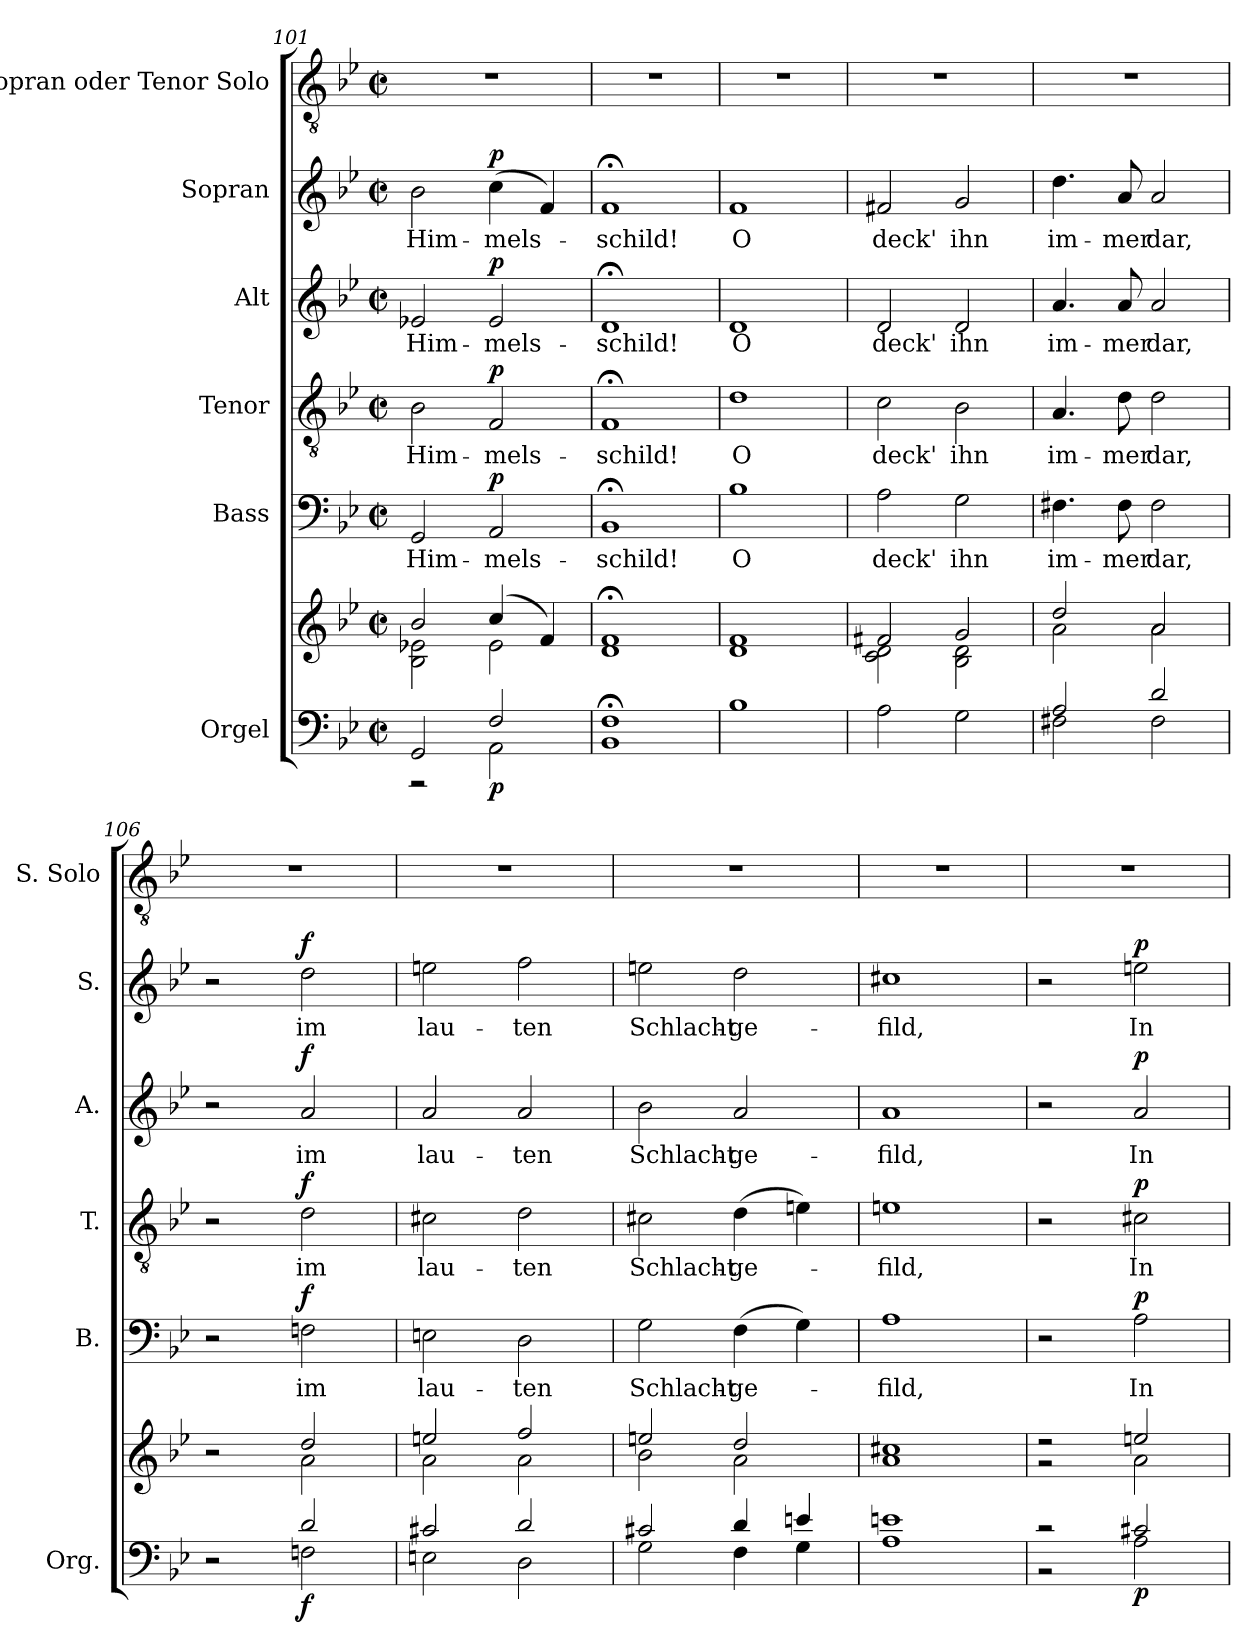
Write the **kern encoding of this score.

**kern	**kern	**dynam	**kern	**text	**dynam	**kern	**text	**dynam	**kern	**text	**dynam	**kern	**text	**dynam	**kern
*part6	*part6	*part6	*part5	*part5	*part5	*part4	*part4	*part4	*part3	*part3	*part3	*part2	*part2	*part2	*part1
*staff7	*staff6	*staff6/7	*staff5	*staff5	*staff5	*staff4	*staff4	*staff4	*staff3	*staff3	*staff3	*staff2	*staff2	*staff2	*staff1
*I"Orgel	*	*	*I"Bass	*	*	*I"Tenor	*	*	*I"Alt	*	*	*I"Sopran	*	*	*I"Sopran oder  Tenor Solo
*I'Org.	*	*	*I'B.	*	*	*I'T.	*	*	*I'A.	*	*	*I'S.	*	*	*I'S. Solo
*clefF4	*clefG2	*	*clefF4	*	*	*clefGv2	*	*	*clefG2	*	*	*clefG2	*	*	*clefGv2
*	*	*	*	*	*	*ITrd7c12	*	*	*	*	*	*	*	*	*
*k[b-e-]	*k[b-e-]	*	*k[b-e-]	*	*	*k[b-e-]	*	*	*k[b-e-]	*	*	*k[b-e-]	*	*	*k[b-e-]
*B-:	*B-:	*	*B-:	*	*	*B-:	*	*	*B-:	*	*	*B-:	*	*	*B-:
*M2/2	*M2/2	*	*M2/2	*	*	*M2/2	*	*	*M2/2	*	*	*M2/2	*	*	*M2/2
*met(c|)	*met(c|)	*	*met(c|)	*	*	*met(c|)	*	*	*met(c|)	*	*	*met(c|)	*	*	*met(c|)
=101	=101	=101	=101	=101	=101	=101	=101	=101	=101	=101	=101	=101	=101	=101	=101
*^	*^	*	*	*	*	*	*	*	*	*	*	*	*	*	*
!	!	!	!	!	!	!LO:LY:b	!	!	!LO:LY:b	!	!	!LO:LY:b	!	!	!LO:LY:b	!	!
2GG/	2r	2b-/	2B-\ 2e-X\	.	2GG/	Him-	.	2BB-\	Him-	.	2e-X/	Him-	.	2b-\	Him-	.	1r
!	!	!	!	!LO:DY:b=2	!	!LO:LY:b	!LO:DY:b	!	!LO:LY:b	!LO:DY:b	!	!LO:LY:b	!LO:DY:b	!	!LO:LY:b	!LO:DY:b	!
2F/	2AA\	(>4cc/	2e-\	p	2AA/	-mels-	p	2FF/	-mels-	p	2e-/	-mels-	p	(>4cc\	-mels-	p	.
.	.	4f/)	.	.	.	.	.	.	.	.	.	.	.	4f/)	.	.	.
=102	=102	=102	=102	=102	=102	=102	=102	=102	=102	=102	=102	=102	=102	=102	=102	=102	=102
!	!	!	!	!	!	!LO:LY:b	!	!	!LO:LY:b	!	!	!LO:LY:b	!	!	!LO:LY:b	!	!
1F;<	1BB-	1f;<	1d	.	1BB-;<	-schild!	.	1FF;<	-schild!	.	1d;<	-schild!	.	1f;<	-schild!	.	1r
=103	=103	=103	=103	=103	=103	=103	=103	=103	=103	=103	=103	=103	=103	=103	=103	=103	=103
!	!	!	!	!	!	!LO:LY:b	!	!	!LO:LY:b	!	!	!LO:LY:b	!	!	!LO:LY:b	!	!
*v	*v	*	*	*	*	*	*	*	*	*	*	*	*	*	*	*	*
1B-	1f	1d	.	1B-	O	.	1D	O	.	1d	O	.	1f	O	.	1r
=104	=104	=104	=104	=104	=104	=104	=104	=104	=104	=104	=104	=104	=104	=104	=104	=104
!	!	!	!	!	!LO:LY:b	!	!	!LO:LY:b	!	!	!LO:LY:b	!	!	!LO:LY:b	!	!
2A\	2f#X/	2c\ 2d\	.	2A\	deck'	.	2C\	deck'	.	2d/	deck'	.	2f#X/	deck'	.	1r
!	!	!	!	!	!LO:LY:b	!	!	!LO:LY:b	!	!	!LO:LY:b	!	!	!LO:LY:b	!	!
2G\	2g/	2B-\ 2d\	.	2G\	ihn	.	2BB-\	ihn	.	2d/	ihn	.	2g/	ihn	.	.
!!LO:PB:g=z
=105	=105	=105	=105	=105	=105	=105	=105	=105	=105	=105	=105	=105	=105	=105	=105	=105
*^	*	*	*	*	*	*	*	*	*	*	*	*	*	*	*	*
!	!	!	!	!	!	!LO:LY:b	!	!	!LO:LY:b	!	!	!LO:LY:b	!	!	!LO:LY:b	!	!
2A/	2F#X\	2dd/	2a\	.	4.F#X\	im-	.	4.AA/	im-	.	4.a/	im-	.	4.dd\	im-	.	1r
!	!	!	!	!	!	!LO:LY:b	!	!	!LO:LY:b	!	!	!LO:LY:b	!	!	!LO:LY:b	!	!
.	.	.	.	.	8F#\	-mer-	.	8D\	-mer-	.	8a/	-mer-	.	8a/	-mer-	.	.
!	!	!	!	!	!	!LO:LY:b	!	!	!LO:LY:b	!	!	!LO:LY:b	!	!	!LO:LY:b	!	!
2d/	2F#\	2a/	2a\	.	2F#\	-dar,	.	2D\	-dar,	.	2a/	-dar,	.	2a/	-dar,	.	.
=106	=106	=106	=106	=106	=106	=106	=106	=106	=106	=106	=106	=106	=106	=106	=106	=106	=106
2r	2ryy	2r	2ryy	.	2r	.	.	2r	.	.	2r	.	.	2r	.	.	1r
!	!	!	!	!LO:DY:b=2	!	!LO:LY:b	!LO:DY:b	!	!LO:LY:b	!LO:DY:b	!	!LO:LY:b	!LO:DY:b	!	!LO:LY:b	!LO:DY:b	!
2d/	2Fn\	2dd/	2a\	f	2Fn\	im	f	2D\	im	f	2a/	im	f	2dd\	im	f	.
=107	=107	=107	=107	=107	=107	=107	=107	=107	=107	=107	=107	=107	=107	=107	=107	=107	=107
!	!	!	!	!	!	!LO:LY:b	!	!	!LO:LY:b	!	!	!LO:LY:b	!	!	!LO:LY:b	!	!
2c#X/	2En\	2een/	2a\	.	2En\	lau-	.	2C#X\	lau-	.	2a/	lau-	.	2een\	lau-	.	1r
!	!	!	!	!	!	!LO:LY:b	!	!	!LO:LY:b	!	!	!LO:LY:b	!	!	!LO:LY:b	!	!
2d/	2D\	2ff/	2a\	.	2D\	-ten	.	2D\	-ten	.	2a/	-ten	.	2ff\	-ten	.	.
=108	=108	=108	=108	=108	=108	=108	=108	=108	=108	=108	=108	=108	=108	=108	=108	=108	=108
!	!	!	!	!	!	!LO:LY:b	!	!	!LO:LY:b	!	!	!LO:LY:b	!	!	!LO:LY:b	!	!
2c#X/	2G\	2een/	2b-\	.	2G\	Schlacht-	.	2C#X\	Schlacht-	.	2b-\	Schlacht-	.	2een\	Schlacht-	.	1r
!	!	!	!	!	!	!LO:LY:b	!	!	!LO:LY:b	!	!	!LO:LY:b	!	!	!LO:LY:b	!	!
4d/	4F\	2dd/	2a\	.	(>4F\	-ge-	.	(>4D\	-ge-	.	2a/	-ge-	.	2dd\	-ge-	.	.
4en/	4G\	.	.	.	4G\)	.	.	4En\)	.	.	.	.	.	.	.	.	.
=109	=109	=109	=109	=109	=109	=109	=109	=109	=109	=109	=109	=109	=109	=109	=109	=109	=109
!	!	!	!	!	!	!LO:LY:b	!	!	!LO:LY:b	!	!	!LO:LY:b	!	!	!LO:LY:b	!	!
1en	1A	1cc#X	1a	.	1A	-fild,	.	1En	-fild,	.	1a	-fild,	.	1cc#X	-fild,	.	1r
=110	=110	=110	=110	=110	=110	=110	=110	=110	=110	=110	=110	=110	=110	=110	=110	=110	=110
2r	2r	2r	2r	.	2r	.	.	2r	.	.	2r	.	.	2r	.	.	1r
!	!	!	!	!LO:DY:b=2	!	!LO:LY:b	!LO:DY:b	!	!LO:LY:b	!LO:DY:b	!	!LO:LY:b	!LO:DY:b	!	!LO:LY:b	!LO:DY:b	!
2c#X/	2A\	2een/	2a\	p	2A\	In	p	2C#X\	In	p	2a/	In	p	2een\	In	p	.
*v	*v	*	*	*	*	*	*	*	*	*	*	*	*	*	*	*	*
*	*v	*v	*	*	*	*	*	*	*	*	*	*	*	*	*	*
=	=	=	=	=	=	=	=	=	=	=	=	=	=	=	=
*-	*-	*-	*-	*-	*-	*-	*-	*-	*-	*-	*-	*-	*-	*-	*-
